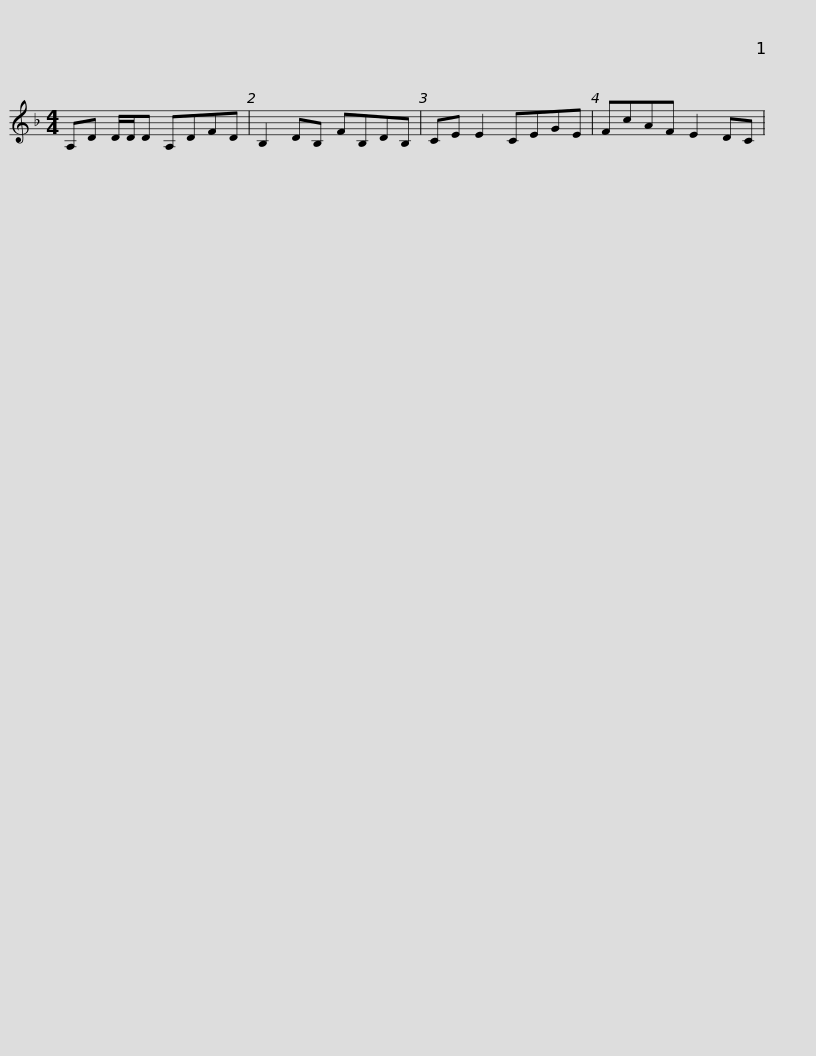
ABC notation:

X:1
L:1/8
M:4/4
I:linebreak $
K:Dmin
V:1 treble
V:1
 A,D D/D/D A,DFD | B,2 DB, FB,DB, | CE E2 CEGE | FcAF E2 DC | %4
